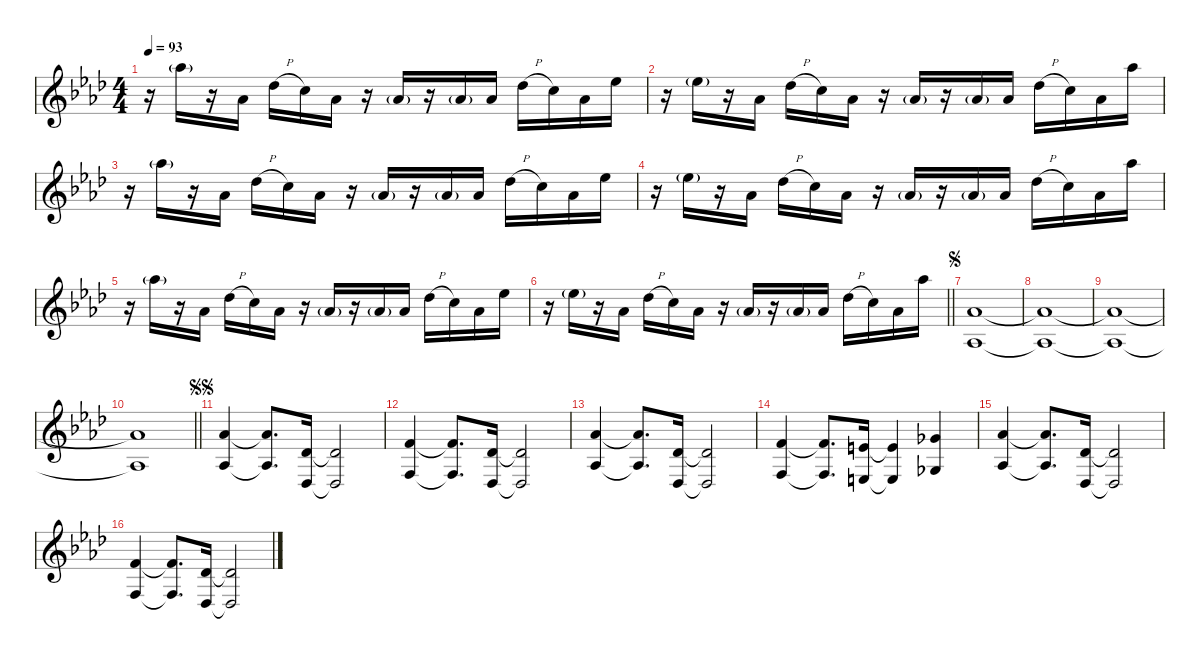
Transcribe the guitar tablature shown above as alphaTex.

\defaultSystemsLayout 4
\hideDynamics
\bracketExtendMode nobrackets
\singleTrackTrackNamePolicy hidden
\multiTrackTrackNamePolicy hidden
\firstSystemTrackNameMode fullname
\firstSystemTrackNameOrientation horizontal
\otherSystemsTrackNameOrientation horizontal
\track ("Synth2" "vln.") {instrument stringensemble1}
\staff {score}
\tuning (E4 C4 G3 C3 G2 C2)
\ts (4 4)
\tempo 93
\clef g2
\ks ab
r.16{dy f beam Down} 16.1{g acc b}.16{dy mf beam Down} r.16{beam Down} 13.3{acc b}.16{dy f beam Down} 13.2{h acc b}.16{beam Down} 12.2{acc forcenatural}.16{beam Down} 13.3{acc b}.16{beam Down} r.16{beam Down} 13.3{g acc b}.16{dy mf beam Up} r.16{beam Up} 13.3{g acc b}.16{beam Up} 13.3{acc b}.16{dy f beam Up} 13.2{h acc b}.16{beam Down} 12.2{acc forcenatural}.16{beam Down} 13.3{acc b}.16{beam Down} 11.1{acc b}.16{beam Down} |
r.16{beam Down} 11.1{g acc b}.16{dy mf beam Down} r.16{beam Down} 8.2{acc b}.16{dy f beam Down} 9.1{h acc b}.16{beam Down} 8.1{acc forcenatural}.16{beam Down} 8.2{acc b}.16{beam Down} r.16{beam Down} 8.2{g acc b}.16{dy mf beam Up} r.16{beam Up} 8.2{g acc b}.16{beam Up} 8.2{acc b}.16{dy f beam Up} 9.1{h acc b}.16{beam Down} 8.1{acc forcenatural}.16{beam Down} 8.2{acc b}.16{beam Down} 16.1{acc b}.16{beam Down} |
r.16{beam Down} 16.1{g acc b}.16{dy mf beam Down} r.16{beam Down} 13.3{acc b}.16{dy f beam Down} 13.2{h acc b}.16{beam Down} 12.2{acc forcenatural}.16{beam Down} 13.3{acc b}.16{beam Down} r.16{beam Down} 13.3{g acc b}.16{dy mf beam Up} r.16{beam Up} 13.3{g acc b}.16{beam Up} 13.3{acc b}.16{dy f beam Up} 13.2{h acc b}.16{beam Down} 12.2{acc forcenatural}.16{beam Down} 13.3{acc b}.16{beam Down} 11.1{acc b}.16{beam Down} |
r.16{beam Down} 11.1{g acc b}.16{dy mf beam Down} r.16{beam Down} 8.2{acc b}.16{dy f beam Down} 9.1{h acc b}.16{beam Down} 8.1{acc forcenatural}.16{beam Down} 8.2{acc b}.16{beam Down} r.16{beam Down} 8.2{g acc b}.16{dy mf beam Up} r.16{beam Up} 8.2{g acc b}.16{beam Up} 8.2{acc b}.16{dy f beam Up} 9.1{h acc b}.16{beam Down} 8.1{acc forcenatural}.16{beam Down} 8.2{acc b}.16{beam Down} 16.1{acc b}.16{beam Down} |
r.16{beam Down} 16.1{g acc b}.16{dy mf beam Down} r.16{beam Down} 13.3{acc b}.16{dy f beam Down} 13.2{h acc b}.16{beam Down} 12.2{acc forcenatural}.16{beam Down} 13.3{acc b}.16{beam Down} r.16{beam Down} 13.3{g acc b}.16{dy mf beam Up} r.16{beam Up} 13.3{g acc b}.16{beam Up} 13.3{acc b}.16{dy f beam Up} 13.2{h acc b}.16{beam Down} 12.2{acc forcenatural}.16{beam Down} 13.3{acc b}.16{beam Down} 11.1{acc b}.16{beam Down} |
\barLineRight lightlight
r.16{beam Down} 11.1{g acc b}.16{dy mf beam Down} r.16{beam Down} 8.2{acc b}.16{dy f beam Down} 9.1{h acc b}.16{beam Down} 8.1{acc forcenatural}.16{beam Down} 8.2{acc b}.16{beam Down} r.16{beam Down} 8.2{g acc b}.16{dy mf beam Up} r.16{beam Up} 8.2{g acc b}.16{beam Up} 8.2{acc b}.16{dy f beam Up} 9.1{h acc b}.16{beam Down} 8.1{acc forcenatural}.16{beam Down} 8.2{acc b}.16{beam Down} 16.1{acc b}.16{beam Down} |
\jump segno
(13.3{acc b} 13.5{acc b}).1{dy p instrument pad2warm beam Up} |
(13.3{t acc b} 13.5{t acc b}).1{beam Up} |
(13.3{t acc b} 13.5{t acc b}).1{beam Up} |
\barLineRight lightlight
(13.3{t acc b} 13.5{t acc b}).1{beam Up} |
\jump segnosegno
(8.2{acc b} 8.4{acc b}).4{dy f instrument stringensemble1 beam Up} (8.2{t acc b} 8.4{t acc b}).8{d beam Up} (6.3{acc b} 6.5{acc b}).16{beam Up} (6.3{t acc b} 6.5{t acc b}).2{beam Up} |
(5.2{acc forcenatural} 5.4{acc forcenatural}).4{beam Up} (5.2{t acc forcenatural} 5.4{t acc forcenatural}).8{d beam Up} (6.3{acc b} 6.5{acc b}).16{beam Up} (6.3{t acc b} 6.5{t acc b}).2{beam Up} |
(8.2{acc b} 8.4{acc b}).4{beam Up} (8.2{t acc b} 8.4{t acc b}).8{d beam Up} (6.3{acc b} 6.5{acc b}).16{beam Up} (6.3{t acc b} 6.5{t acc b}).2{beam Up} |
(5.2{acc forcenatural} 5.4{acc forcenatural}).4{beam Up} (5.2{t acc forcenatural} 5.4{t acc forcenatural}).8{d beam Up} (4.2{acc forcenatural} 4.4{acc forcenatural}).16{beam Up} (4.2{t acc forcenatural} 4.4{t acc forcenatural}).4{beam Up} (6.2{acc b} 6.4{acc b}).4{beam Up} |
(8.2{acc b} 8.4{acc b}).4{beam Up} (8.2{t acc b} 8.4{t acc b}).8{d beam Up} (6.3{acc b} 6.5{acc b}).16{beam Up} (6.3{t acc b} 6.5{t acc b}).2{beam Up} |
(5.2{acc forcenatural} 5.4{acc forcenatural}).4{beam Up} (5.2{t acc forcenatural} 5.4{t acc forcenatural}).8{d beam Up} (6.3{acc b} 6.5{acc b}).16{beam Up} (6.3{t acc b} 6.5{t acc b}).2{beam Up}
